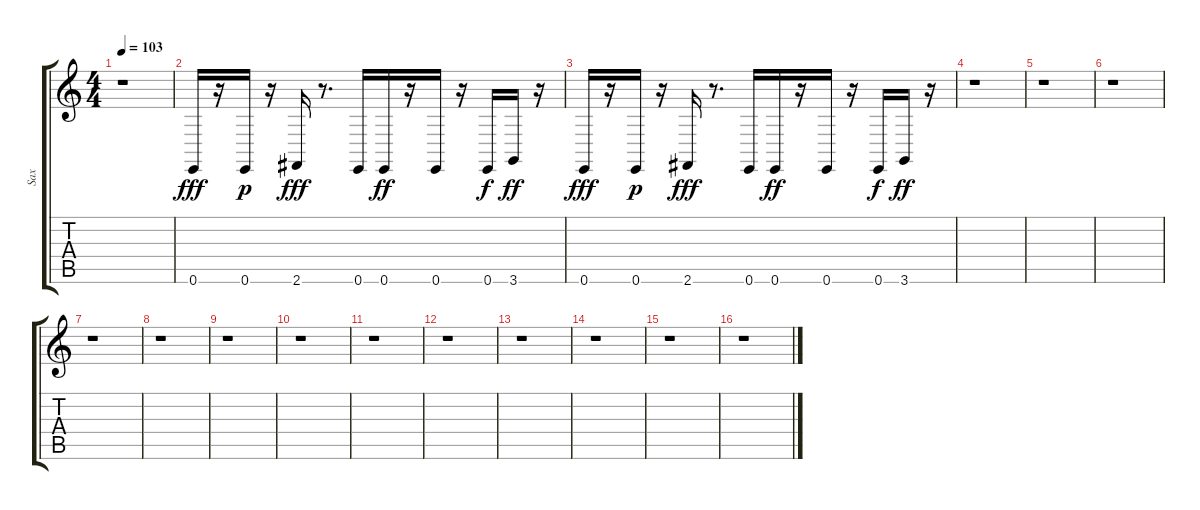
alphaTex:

\track ("Sax" "Sax") {instrument altosax}
\staff {score tabs}
\tuning (E4 B3 G3 D3 A2 E2) {hide}
\ts (4 4)
\tempo 103
\clef g2
\ks c
r.1{dy mf} |
0.6.16{dy fff} r.16 0.6.16{dy p} r.16 2.6.16{dy fff} r.8{d} 0.6.16 0.6.16{dy ff} r.16 0.6.16 r.16 0.6.16{dy f} 3.6.16{dy ff} r.16 |
0.6.16{dy fff} r.16 0.6.16{dy p} r.16 2.6.16{dy fff} r.8{d} 0.6.16 0.6.16{dy ff} r.16 0.6.16 r.16 0.6.16{dy f} 3.6.16{dy ff} r.16 |
r.1 |
r.1 |
r.1 |
r.1 |
r.1 |
r.1 |
r.1 |
r.1 |
r.1 |
r.1 |
r.1 |
r.1 |
r.1
